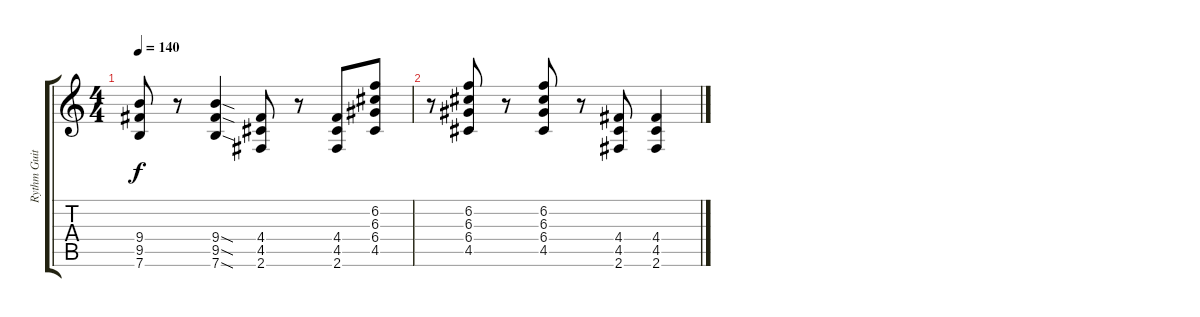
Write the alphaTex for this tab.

\track ("Rythm Guitar" "Rythm Guit") {instrument overdrivenguitar}
\staff {score tabs}
\tuning (E4 B3 G3 D3 A2 E2) {hide}
\ts (4 4)
\tempo 140
\clef g2
\ks c
(9.4 9.5 7.6).8{dy f} r.8 (9.4{sod} 9.5{sod} 7.6{sod}).4 (4.4 4.5 2.6).8 r.8 (4.4 4.5 2.6).8 (6.2 6.3 6.4 4.5).8 |
r.8 (6.2 6.3 6.4 4.5).8 r.8 (6.2 6.3 6.4 4.5).8 r.8 (4.4 4.5 2.6).8 (4.4 4.5 2.6).4
